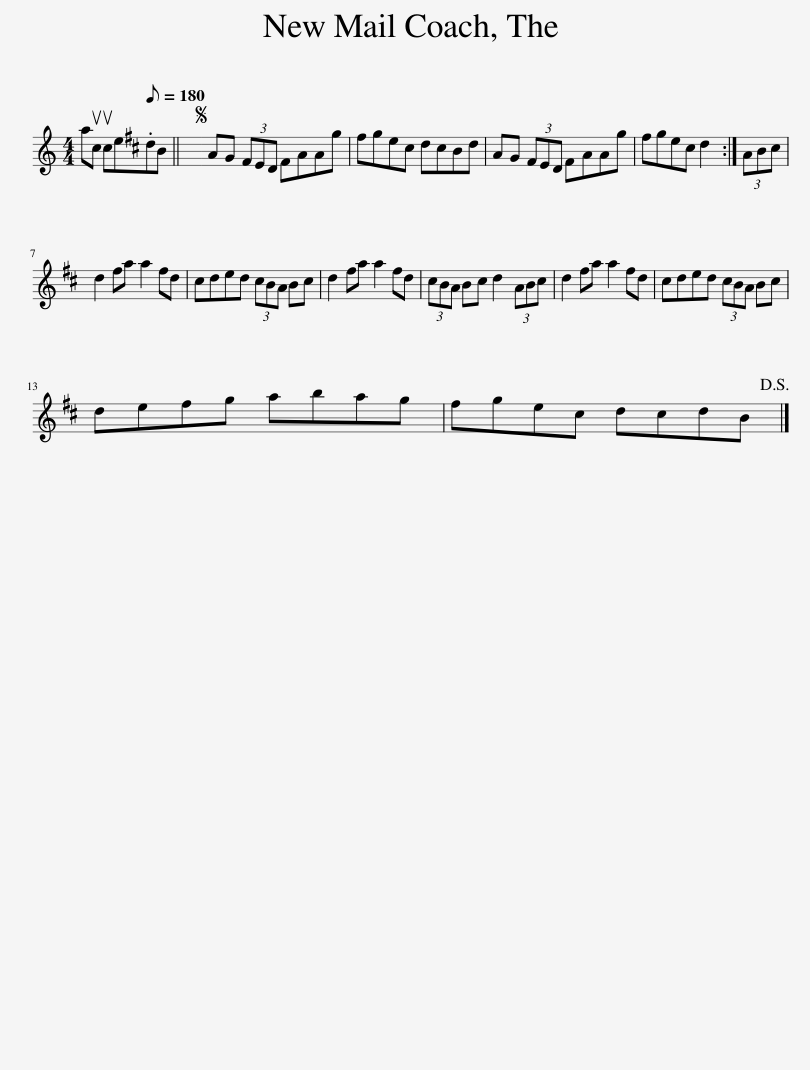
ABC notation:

X:1
L:1/8
M:4/4
I:linebreak $
K:C
V:1 treble
V:1
 auc uce[Q:1/8=180].dB ||S AG (3^FED FAAg | ^fge^c dcBd | AG (3^FED FAAg | ^fge^c d2 :| %5
 (3AB^c |$ d2 ^fa a2 fd | ^cded (3cBA Bc | d2 ^fa a2 fd | (3^cBA Bc d2 (3ABc | %10
 d2 ^fa a2 fd | ^cded (3cBA Bc |$ de^fg abag | ^fge^c dcdB!D.S.! |] %14
